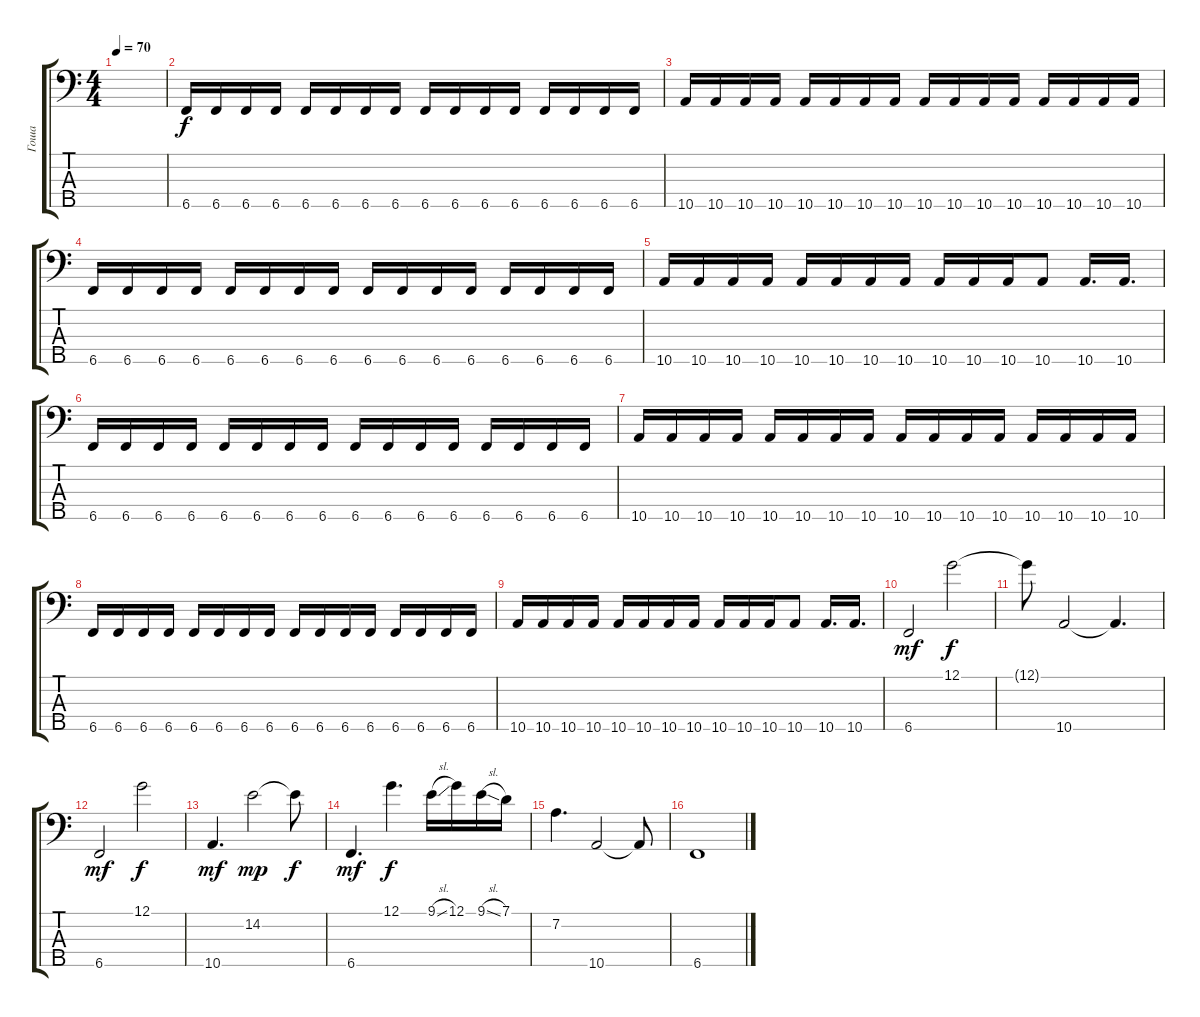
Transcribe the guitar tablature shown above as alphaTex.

\track ("Гоша" "Гоша") {instrument electricbassfinger}
\staff {score tabs}
\tuning (G2 D2 A1 E1 B0) {hide}
\ts (4 4)
\tempo 70
\clef f4
\ks c
|
6.5.16 6.5.16 6.5.16 6.5.16 6.5.16 6.5.16 6.5.16 6.5.16 6.5.16 6.5.16 6.5.16 6.5.16 6.5.16 6.5.16 6.5.16 6.5.16 |
10.5.16 10.5.16 10.5.16 10.5.16 10.5.16 10.5.16 10.5.16 10.5.16 10.5.16 10.5.16 10.5.16 10.5.16 10.5.16 10.5.16 10.5.16 10.5.16 |
6.5.16 6.5.16 6.5.16 6.5.16 6.5.16 6.5.16 6.5.16 6.5.16 6.5.16 6.5.16 6.5.16 6.5.16 6.5.16 6.5.16 6.5.16 6.5.16 |
10.5.16 10.5.16 10.5.16 10.5.16 10.5.16 10.5.16 10.5.16 10.5.16 10.5.16 10.5.16 10.5.16 10.5.8 10.5.16{d} 10.5.16{d} |
6.5.16 6.5.16 6.5.16 6.5.16 6.5.16 6.5.16 6.5.16 6.5.16 6.5.16 6.5.16 6.5.16 6.5.16 6.5.16 6.5.16 6.5.16 6.5.16 |
10.5.16 10.5.16 10.5.16 10.5.16 10.5.16 10.5.16 10.5.16 10.5.16 10.5.16 10.5.16 10.5.16 10.5.16 10.5.16 10.5.16 10.5.16 10.5.16 |
6.5.16 6.5.16 6.5.16 6.5.16 6.5.16 6.5.16 6.5.16 6.5.16 6.5.16 6.5.16 6.5.16 6.5.16 6.5.16 6.5.16 6.5.16 6.5.16 |
10.5.16 10.5.16 10.5.16 10.5.16 10.5.16 10.5.16 10.5.16 10.5.16 10.5.16 10.5.16 10.5.16 10.5.8 10.5.16{d} 10.5.16{d} |
6.5.2{dy mf} 12.1.2{dy f} |
12.1{t}.8 10.5.2 10.5{t}.4{d} |
6.5.2{dy mf} 12.1.2{dy f} |
10.5.4{d dy mf} 14.2.2{dy mp} 14.2{t}.8{dy f} |
6.5.4{d dy mf} 12.1.4{d dy f} 9.1{sl}.16 12.1.16 9.1{sl}.16 7.1.16 |
7.2.4{d} 10.5.2 10.5{t}.8 |
6.5.1
